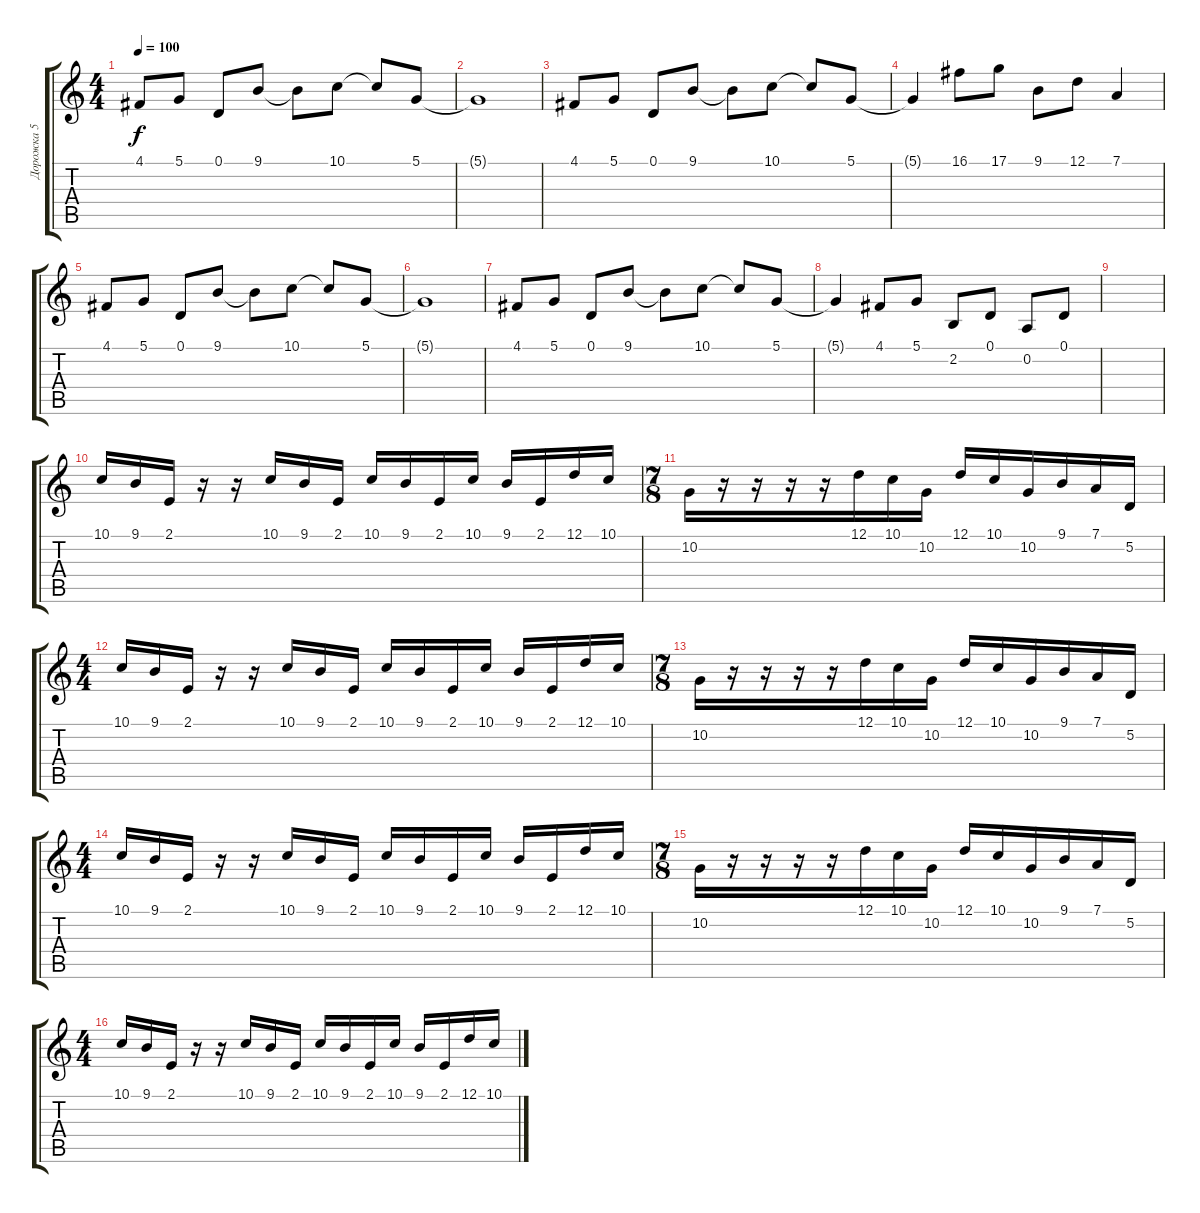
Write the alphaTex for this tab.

\track ("Дорожка 5" "Дорожка 5") {instrument fx7echoes}
\staff {score tabs}
\tuning (D4 A3 F3 C3 G2 D2) {hide}
\ts (4 4)
\tempo 100
\clef g2
\ks c
4.1.8{dy f} 5.1.8 0.1.8 9.1.8 9.1{t}.8 10.1.8 10.1{t}.8 5.1.8 |
5.1{t}.1 |
4.1.8 5.1.8 0.1.8 9.1.8 9.1{t}.8 10.1.8 10.1{t}.8 5.1.8 |
5.1{t}.4 16.1.8 17.1.8 9.1.8 12.1.8 7.1.4 |
4.1.8 5.1.8 0.1.8 9.1.8 9.1{t}.8 10.1.8 10.1{t}.8 5.1.8 |
5.1{t}.1 |
4.1.8 5.1.8 0.1.8 9.1.8 9.1{t}.8 10.1.8 10.1{t}.8 5.1.8 |
5.1{t}.4 4.1.8 5.1.8 2.2.8 0.1.8 0.2.8 0.1.8 |
|
10.1.16 9.1.16 2.1.16 r.16 r.16 10.1.16 9.1.16 2.1.16 10.1.16 9.1.16 2.1.16 10.1.16 9.1.16 2.1.16 12.1.16 10.1.16 |
\ts (7 8)
10.2.16 r.16 r.16 r.16 r.16 12.1.16 10.1.16 10.2.16 12.1.16 10.1.16 10.2.16 9.1.16 7.1.16 5.2.16 |
\ts (4 4)
10.1.16 9.1.16 2.1.16 r.16 r.16 10.1.16 9.1.16 2.1.16 10.1.16 9.1.16 2.1.16 10.1.16 9.1.16 2.1.16 12.1.16 10.1.16 |
\ts (7 8)
10.2.16 r.16 r.16 r.16 r.16 12.1.16 10.1.16 10.2.16 12.1.16 10.1.16 10.2.16 9.1.16 7.1.16 5.2.16 |
\ts (4 4)
10.1.16 9.1.16 2.1.16 r.16 r.16 10.1.16 9.1.16 2.1.16 10.1.16 9.1.16 2.1.16 10.1.16 9.1.16 2.1.16 12.1.16 10.1.16 |
\ts (7 8)
10.2.16 r.16 r.16 r.16 r.16 12.1.16 10.1.16 10.2.16 12.1.16 10.1.16 10.2.16 9.1.16 7.1.16 5.2.16 |
\ts (4 4)
10.1.16 9.1.16 2.1.16 r.16 r.16 10.1.16 9.1.16 2.1.16 10.1.16 9.1.16 2.1.16 10.1.16 9.1.16 2.1.16 12.1.16 10.1.16
